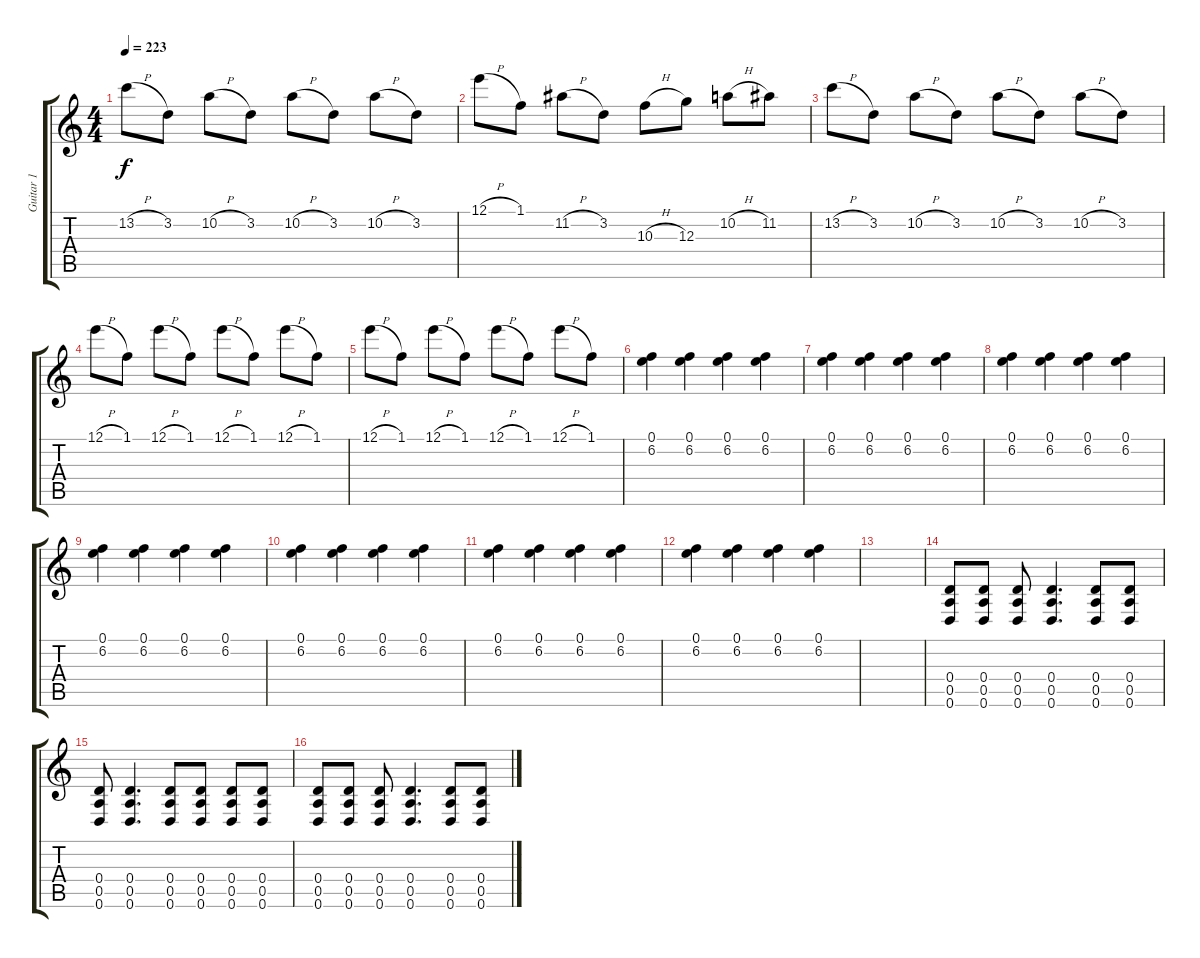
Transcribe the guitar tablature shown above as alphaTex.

\track ("Guitar 1" "Guitar 1") {instrument distortionguitar}
\staff {score tabs}
\tuning (E4 B3 G3 D3 A2 D2) {hide}
\ts (4 4)
\tempo 223
\clef g2
\ks c
13.2{h}.8{dy f} 3.2.8 10.2{h}.8 3.2.8 10.2{h}.8 3.2.8 10.2{h}.8 3.2.8 |
12.1{h}.8 1.1.8 11.2{h}.8 3.2.8 10.3{h}.8 12.3.8 10.2{h}.8 11.2.8 |
13.2{h}.8 3.2.8 10.2{h}.8 3.2.8 10.2{h}.8 3.2.8 10.2{h}.8 3.2.8 |
12.1{h}.8 1.1.8 12.1{h}.8 1.1.8 12.1{h}.8 1.1.8 12.1{h}.8 1.1.8 |
12.1{h}.8 1.1.8 12.1{h}.8 1.1.8 12.1{h}.8 1.1.8 12.1{h}.8 1.1.8 |
(0.1 6.2).4 (0.1 6.2).4 (0.1 6.2).4 (0.1 6.2).4 |
(0.1 6.2).4 (0.1 6.2).4 (0.1 6.2).4 (0.1 6.2).4 |
(0.1 6.2).4 (0.1 6.2).4 (0.1 6.2).4 (0.1 6.2).4 |
(0.1 6.2).4 (0.1 6.2).4 (0.1 6.2).4 (0.1 6.2).4 |
(0.1 6.2).4 (0.1 6.2).4 (0.1 6.2).4 (0.1 6.2).4 |
(0.1 6.2).4 (0.1 6.2).4 (0.1 6.2).4 (0.1 6.2).4 |
(0.1 6.2).4 (0.1 6.2).4 (0.1 6.2).4 (0.1 6.2).4 |
|
(0.4 0.5 0.6).8 (0.4 0.5 0.6).8 (0.4 0.5 0.6).8 (0.4 0.5 0.6).4{d} (0.4 0.5 0.6).8 (0.4 0.5 0.6).8 |
(0.4 0.5 0.6).8 (0.4 0.5 0.6).4{d} (0.4 0.5 0.6).8 (0.4 0.5 0.6).8 (0.4 0.5 0.6).8 (0.4 0.5 0.6).8 |
(0.4 0.5 0.6).8 (0.4 0.5 0.6).8 (0.4 0.5 0.6).8 (0.4 0.5 0.6).4{d} (0.4 0.5 0.6).8 (0.4 0.5 0.6).8
